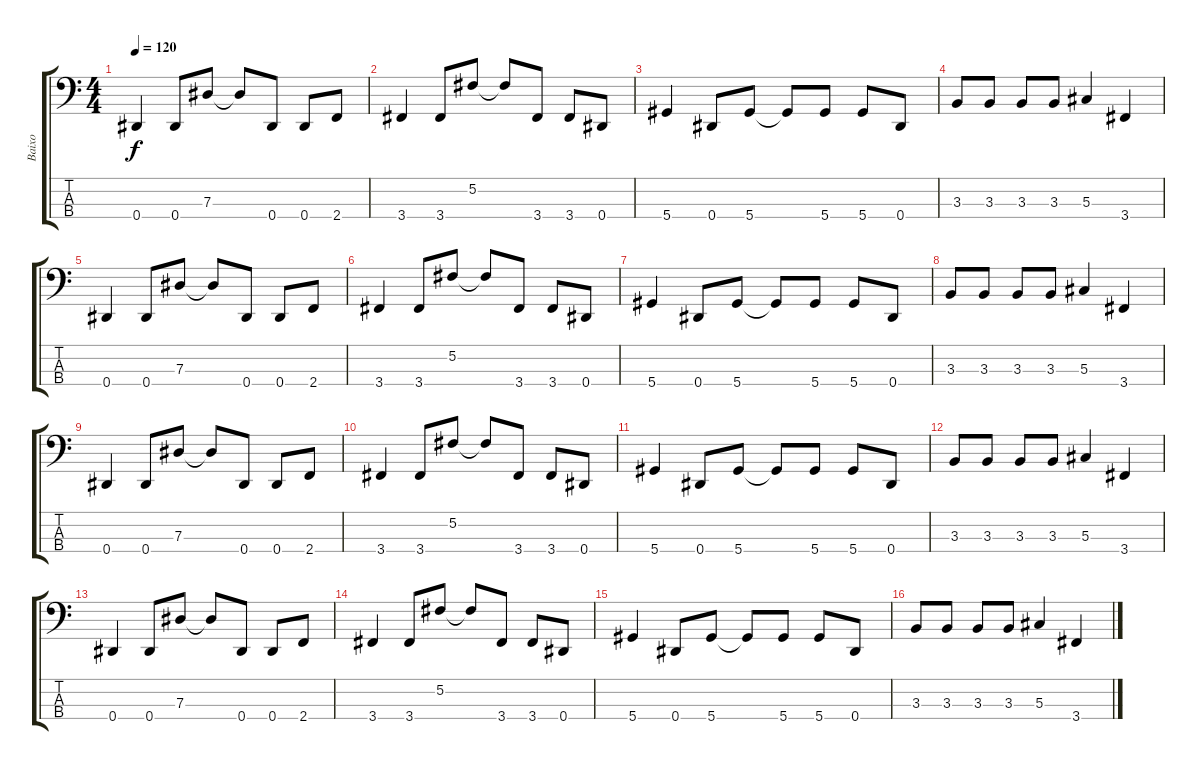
\track ("Baixo" "Baixo") {instrument contrabass}
\staff {score tabs}
\tuning (Gb2 Db2 Ab1 Eb1) {hide}
\ts (4 4)
\tempo 120
\clef f4
\ks c
0.4.4{dy f} 0.4.8 7.3.8 7.3{t}.8 0.4.8 0.4.8 2.4.8 |
3.4.4 3.4.8 5.2.8 5.2{t}.8 3.4.8 3.4.8 0.4.8 |
5.4.4 0.4.8 5.4.8 5.4{t}.8 5.4.8 5.4.8 0.4.8 |
3.3.8 3.3.8 3.3.8 3.3.8 5.3.4 3.4.4 |
0.4.4 0.4.8 7.3.8 7.3{t}.8 0.4.8 0.4.8 2.4.8 |
3.4.4 3.4.8 5.2.8 5.2{t}.8 3.4.8 3.4.8 0.4.8 |
5.4.4 0.4.8 5.4.8 5.4{t}.8 5.4.8 5.4.8 0.4.8 |
3.3.8 3.3.8 3.3.8 3.3.8 5.3.4 3.4.4 |
0.4.4 0.4.8 7.3.8 7.3{t}.8 0.4.8 0.4.8 2.4.8 |
3.4.4 3.4.8 5.2.8 5.2{t}.8 3.4.8 3.4.8 0.4.8 |
5.4.4 0.4.8 5.4.8 5.4{t}.8 5.4.8 5.4.8 0.4.8 |
3.3.8 3.3.8 3.3.8 3.3.8 5.3.4 3.4.4 |
0.4.4 0.4.8 7.3.8 7.3{t}.8 0.4.8 0.4.8 2.4.8 |
3.4.4 3.4.8 5.2.8 5.2{t}.8 3.4.8 3.4.8 0.4.8 |
5.4.4 0.4.8 5.4.8 5.4{t}.8 5.4.8 5.4.8 0.4.8 |
3.3.8 3.3.8 3.3.8 3.3.8 5.3.4 3.4.4
